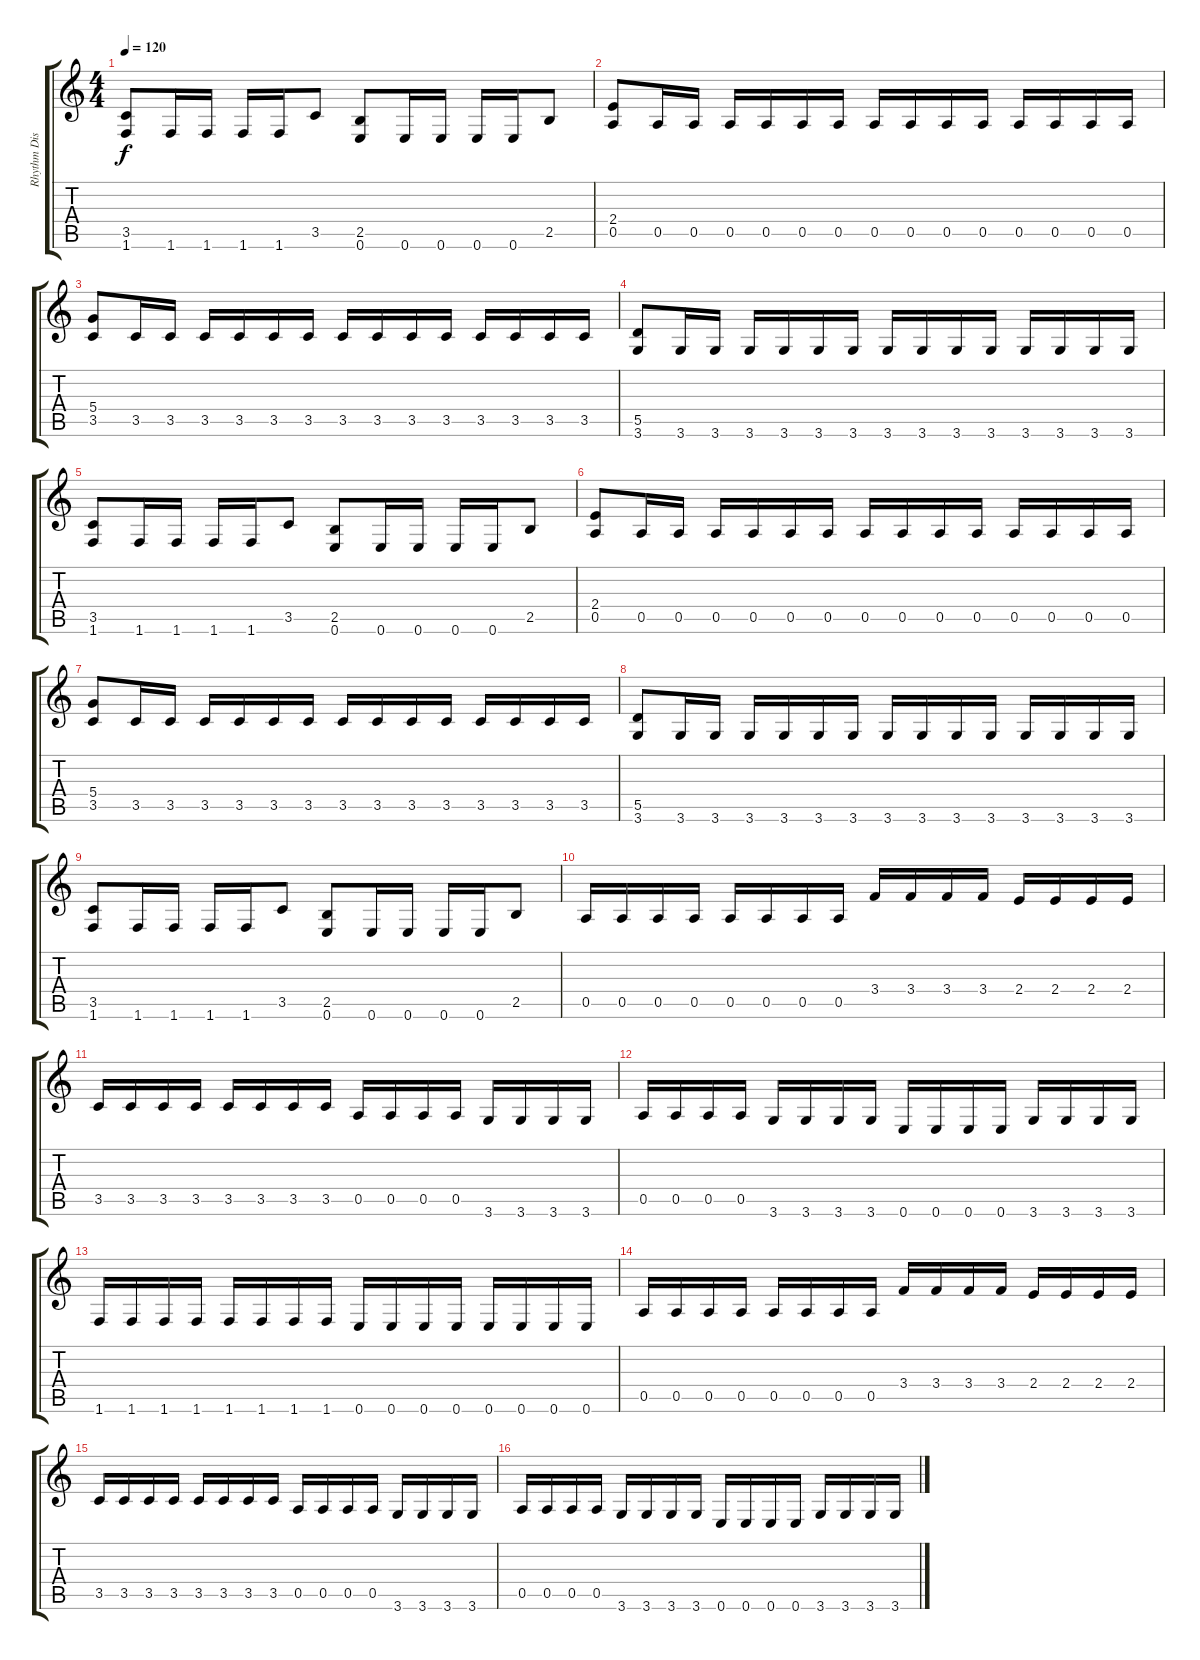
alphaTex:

\track ("Rhythm Distortion" "Rhythm Dis") {instrument distortionguitar}
\staff {score tabs}
\tuning (E4 B3 G3 D3 A2 E2) {hide}
\ts (4 4)
\tempo 120
\clef g2
\ks c
(3.5 1.6).8{dy f} 1.6.16 1.6.16 1.6.16 1.6.16 3.5.8 (2.5 0.6).8 0.6.16 0.6.16 0.6.16 0.6.16 2.5.8 |
(2.4 0.5).8 0.5.16 0.5.16 0.5.16 0.5.16 0.5.16 0.5.16 0.5.16 0.5.16 0.5.16 0.5.16 0.5.16 0.5.16 0.5.16 0.5.16 |
(5.4 3.5).8 3.5.16 3.5.16 3.5.16 3.5.16 3.5.16 3.5.16 3.5.16 3.5.16 3.5.16 3.5.16 3.5.16 3.5.16 3.5.16 3.5.16 |
(5.5 3.6).8 3.6.16 3.6.16 3.6.16 3.6.16 3.6.16 3.6.16 3.6.16 3.6.16 3.6.16 3.6.16 3.6.16 3.6.16 3.6.16 3.6.16 |
(3.5 1.6).8 1.6.16 1.6.16 1.6.16 1.6.16 3.5.8 (2.5 0.6).8 0.6.16 0.6.16 0.6.16 0.6.16 2.5.8 |
(2.4 0.5).8 0.5.16 0.5.16 0.5.16 0.5.16 0.5.16 0.5.16 0.5.16 0.5.16 0.5.16 0.5.16 0.5.16 0.5.16 0.5.16 0.5.16 |
(5.4 3.5).8 3.5.16 3.5.16 3.5.16 3.5.16 3.5.16 3.5.16 3.5.16 3.5.16 3.5.16 3.5.16 3.5.16 3.5.16 3.5.16 3.5.16 |
(5.5 3.6).8 3.6.16 3.6.16 3.6.16 3.6.16 3.6.16 3.6.16 3.6.16 3.6.16 3.6.16 3.6.16 3.6.16 3.6.16 3.6.16 3.6.16 |
(3.5 1.6).8 1.6.16 1.6.16 1.6.16 1.6.16 3.5.8 (2.5 0.6).8 0.6.16 0.6.16 0.6.16 0.6.16 2.5.8 |
0.5.16{volume 14 balance 8} 0.5.16 0.5.16 0.5.16 0.5.16 0.5.16 0.5.16 0.5.16 3.4.16 3.4.16 3.4.16 3.4.16 2.4.16 2.4.16 2.4.16 2.4.16 |
3.5.16 3.5.16 3.5.16 3.5.16 3.5.16 3.5.16 3.5.16 3.5.16 0.5.16 0.5.16 0.5.16 0.5.16 3.6.16 3.6.16 3.6.16 3.6.16 |
0.5.16 0.5.16 0.5.16 0.5.16 3.6.16 3.6.16 3.6.16 3.6.16 0.6.16 0.6.16 0.6.16 0.6.16 3.6.16 3.6.16 3.6.16 3.6.16 |
1.6.16 1.6.16 1.6.16 1.6.16 1.6.16 1.6.16 1.6.16 1.6.16 0.6.16 0.6.16 0.6.16 0.6.16 0.6.16 0.6.16 0.6.16 0.6.16 |
0.5.16{volume 14 balance 8} 0.5.16 0.5.16 0.5.16 0.5.16 0.5.16 0.5.16 0.5.16 3.4.16 3.4.16 3.4.16 3.4.16 2.4.16 2.4.16 2.4.16 2.4.16 |
3.5.16 3.5.16 3.5.16 3.5.16 3.5.16 3.5.16 3.5.16 3.5.16 0.5.16 0.5.16 0.5.16 0.5.16 3.6.16 3.6.16 3.6.16 3.6.16 |
0.5.16 0.5.16 0.5.16 0.5.16 3.6.16 3.6.16 3.6.16 3.6.16 0.6.16 0.6.16 0.6.16 0.6.16 3.6.16 3.6.16 3.6.16 3.6.16
